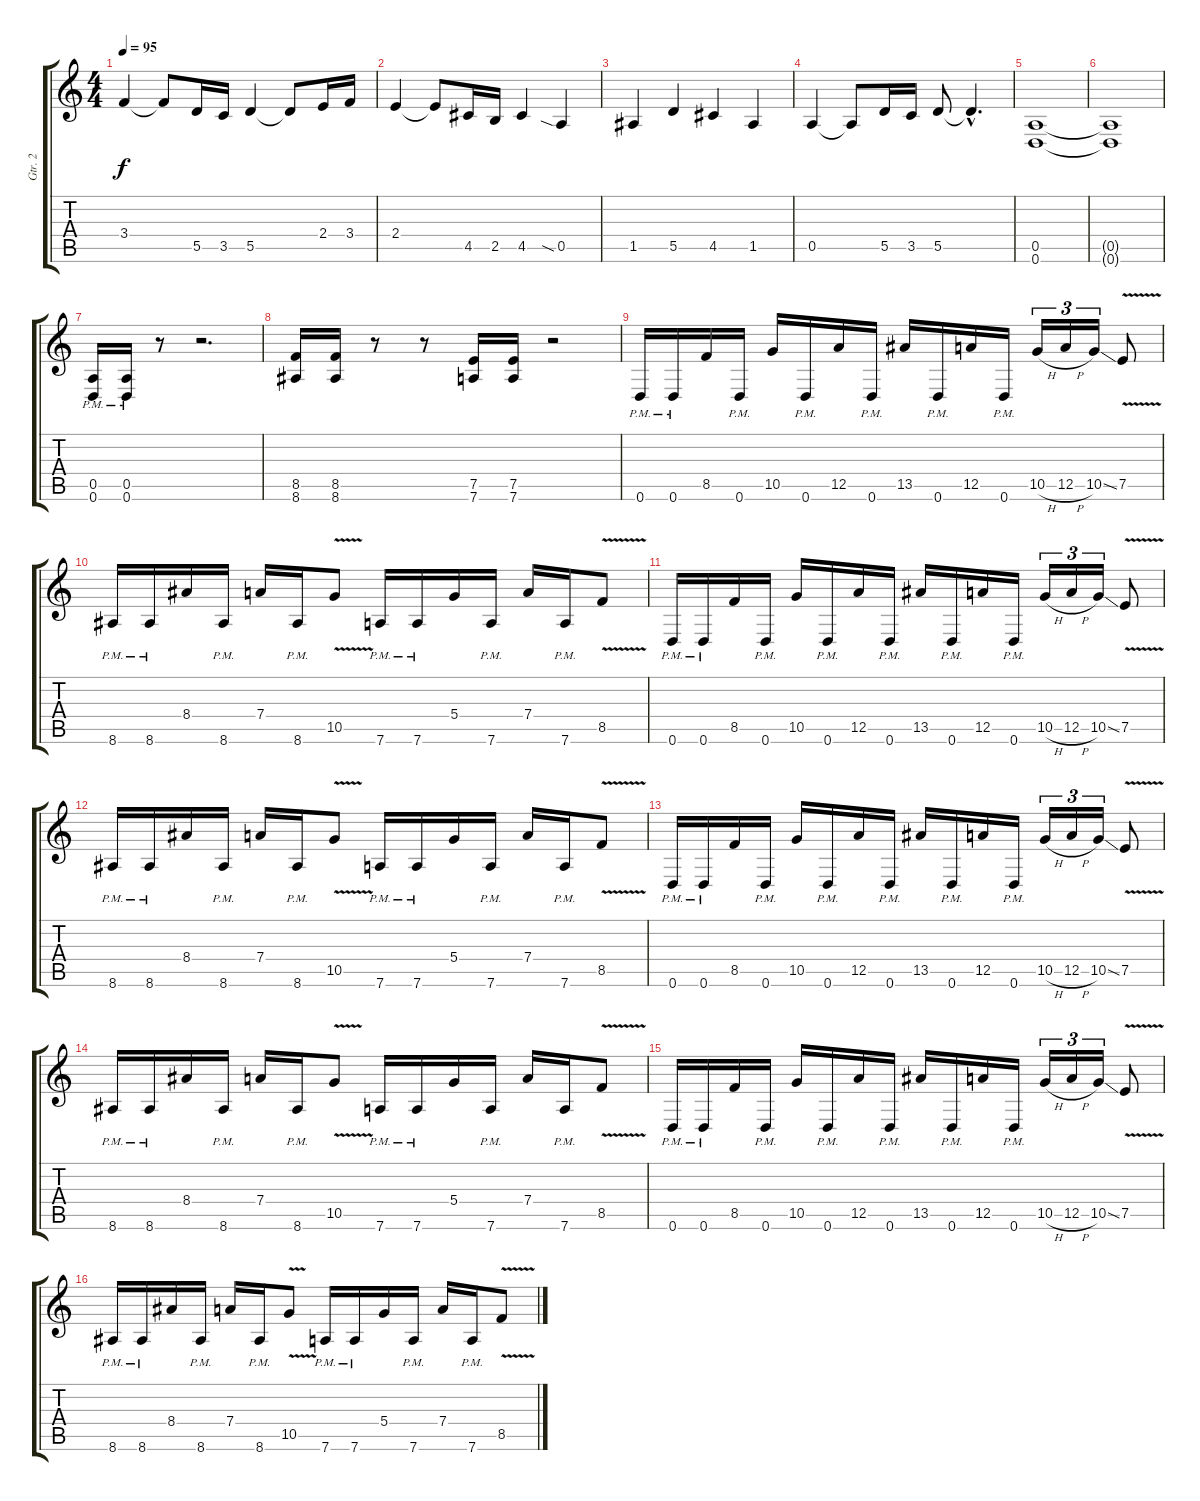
\track ("Gtr. 2" "Gtr. 2") {instrument distortionguitar}
\staff {score tabs}
\tuning (E4 B3 G3 D3 A2 D2) {hide}
\ts (4 4)
\tempo 95
\clef g2
\ks c
3.4.4{dy f} 3.4{t}.8 5.5.16 3.5.16 5.5.4 5.5{t}.8 2.4.16 3.4.16 |
2.4.4 2.4{t}.8 4.5.16 2.5.16 4.5.4 0.5{sia}.4 |
1.5.4 5.5.4 4.5.4 1.5.4 |
0.5.4 0.5{t}.8 5.5.16 3.5.16 5.5.8 5.5{hac t}.4{d} |
(0.5 0.6).1 |
(0.5{t} 0.6{t}).1 |
(0.5{pm} 0.6{pm}).16 (0.5{pm} 0.6{pm}).16 r.8 r.2{d} |
(8.5 8.6).16 (8.5 8.6).16 r.8 r.8 (7.5 7.6).16 (7.5 7.6).16 r.2 |
0.6{pm}.16 0.6{pm}.16 8.5.16 0.6{pm}.16 10.5.16 0.6{pm}.16 12.5.16 0.6{pm}.16 13.5.16 0.6{pm}.16 12.5.16 0.6{pm}.16 10.5{h}.16{tu (3 2)} 12.5{h}.16{tu (3 2)} 10.5{ss}.16{tu (3 2)} 7.5{v}.8 |
8.6{pm}.16 8.6{pm}.16 8.4.16 8.6{pm}.16 7.4.16 8.6{pm}.16 10.5{v}.8 7.6{pm}.16 7.6{pm}.16 5.4.16 7.6{pm}.16 7.4.16 7.6{pm}.16 8.5{v}.8 |
0.6{pm}.16 0.6{pm}.16 8.5.16 0.6{pm}.16 10.5.16 0.6{pm}.16 12.5.16 0.6{pm}.16 13.5.16 0.6{pm}.16 12.5.16 0.6{pm}.16 10.5{h}.16{tu (3 2)} 12.5{h}.16{tu (3 2)} 10.5{ss}.16{tu (3 2)} 7.5{v}.8 |
8.6{pm}.16 8.6{pm}.16 8.4.16 8.6{pm}.16 7.4.16 8.6{pm}.16 10.5{v}.8 7.6{pm}.16 7.6{pm}.16 5.4.16 7.6{pm}.16 7.4.16 7.6{pm}.16 8.5{v}.8 |
0.6{pm}.16 0.6{pm}.16 8.5.16 0.6{pm}.16 10.5.16 0.6{pm}.16 12.5.16 0.6{pm}.16 13.5.16 0.6{pm}.16 12.5.16 0.6{pm}.16 10.5{h}.16{tu (3 2)} 12.5{h}.16{tu (3 2)} 10.5{ss}.16{tu (3 2)} 7.5{v}.8 |
8.6{pm}.16 8.6{pm}.16 8.4.16 8.6{pm}.16 7.4.16 8.6{pm}.16 10.5{v}.8 7.6{pm}.16 7.6{pm}.16 5.4.16 7.6{pm}.16 7.4.16 7.6{pm}.16 8.5{v}.8 |
0.6{pm}.16 0.6{pm}.16 8.5.16 0.6{pm}.16 10.5.16 0.6{pm}.16 12.5.16 0.6{pm}.16 13.5.16 0.6{pm}.16 12.5.16 0.6{pm}.16 10.5{h}.16{tu (3 2)} 12.5{h}.16{tu (3 2)} 10.5{ss}.16{tu (3 2)} 7.5{v}.8 |
8.6{pm}.16 8.6{pm}.16 8.4.16 8.6{pm}.16 7.4.16 8.6{pm}.16 10.5{v}.8 7.6{pm}.16 7.6{pm}.16 5.4.16 7.6{pm}.16 7.4.16 7.6{pm}.16 8.5{v}.8
